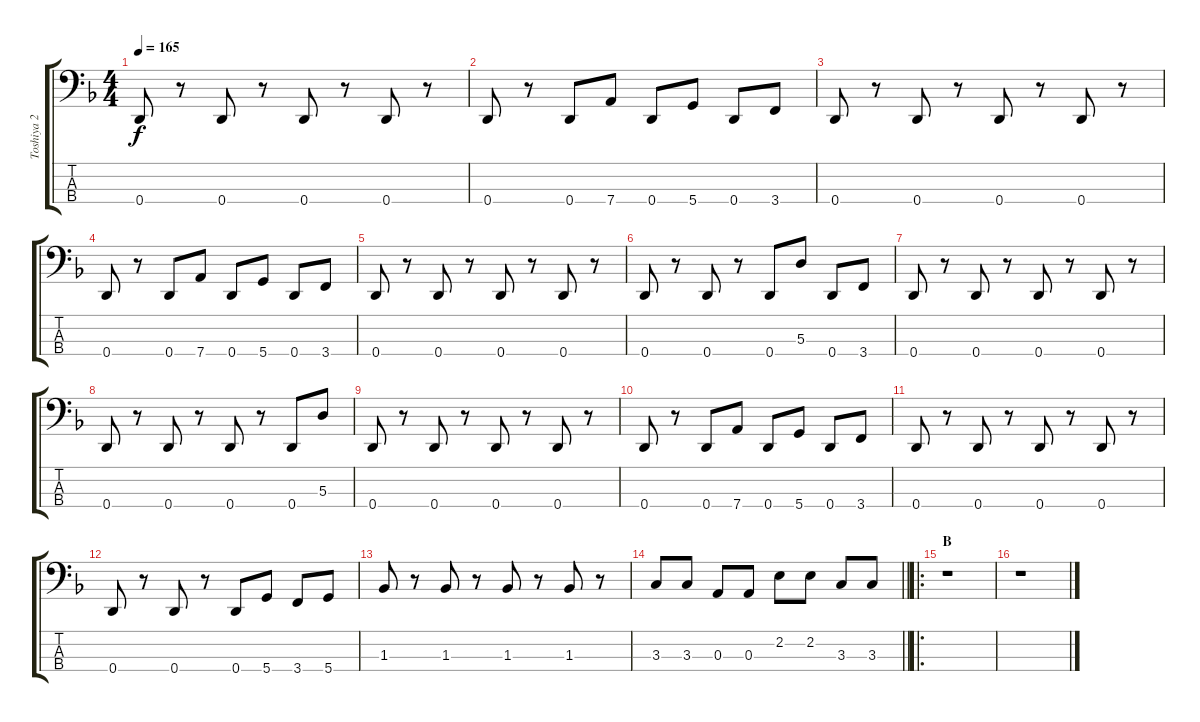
\track ("Toshiya 2" "Toshiya 2") {instrument electricbasspick}
\staff {score tabs}
\tuning (G2 D2 A1 D1) {hide}
\ts (4 4)
\tempo 165
\clef f4
\ks dminor
0.4.8{dy f} r.8 0.4.8 r.8 0.4.8 r.8 0.4.8 r.8 |
0.4.8 r.8 0.4.8 7.4.8 0.4.8 5.4.8 0.4.8 3.4.8 |
0.4.8 r.8 0.4.8 r.8 0.4.8 r.8 0.4.8 r.8 |
0.4.8 r.8 0.4.8 7.4.8 0.4.8 5.4.8 0.4.8 3.4.8 |
0.4.8 r.8 0.4.8 r.8 0.4.8 r.8 0.4.8 r.8 |
0.4.8 r.8 0.4.8 r.8 0.4.8 5.3.8 0.4.8 3.4.8 |
0.4.8 r.8 0.4.8 r.8 0.4.8 r.8 0.4.8 r.8 |
0.4.8 r.8 0.4.8 r.8 0.4.8 r.8 0.4.8 5.3.8 |
0.4.8 r.8 0.4.8 r.8 0.4.8 r.8 0.4.8 r.8 |
0.4.8 r.8 0.4.8 7.4.8 0.4.8 5.4.8 0.4.8 3.4.8 |
0.4.8 r.8 0.4.8 r.8 0.4.8 r.8 0.4.8 r.8 |
0.4.8 r.8 0.4.8 r.8 0.4.8 5.4.8 3.4.8 5.4.8 |
1.3.8 r.8 1.3.8 r.8 1.3.8 r.8 1.3.8 r.8 |
\barLineRight lightlight
3.3.8 3.3.8 0.3.8 0.3.8 2.2.8 2.2.8 3.3.8 3.3.8 |
\ro
\section ("" "B")
r.1 |
r.1
